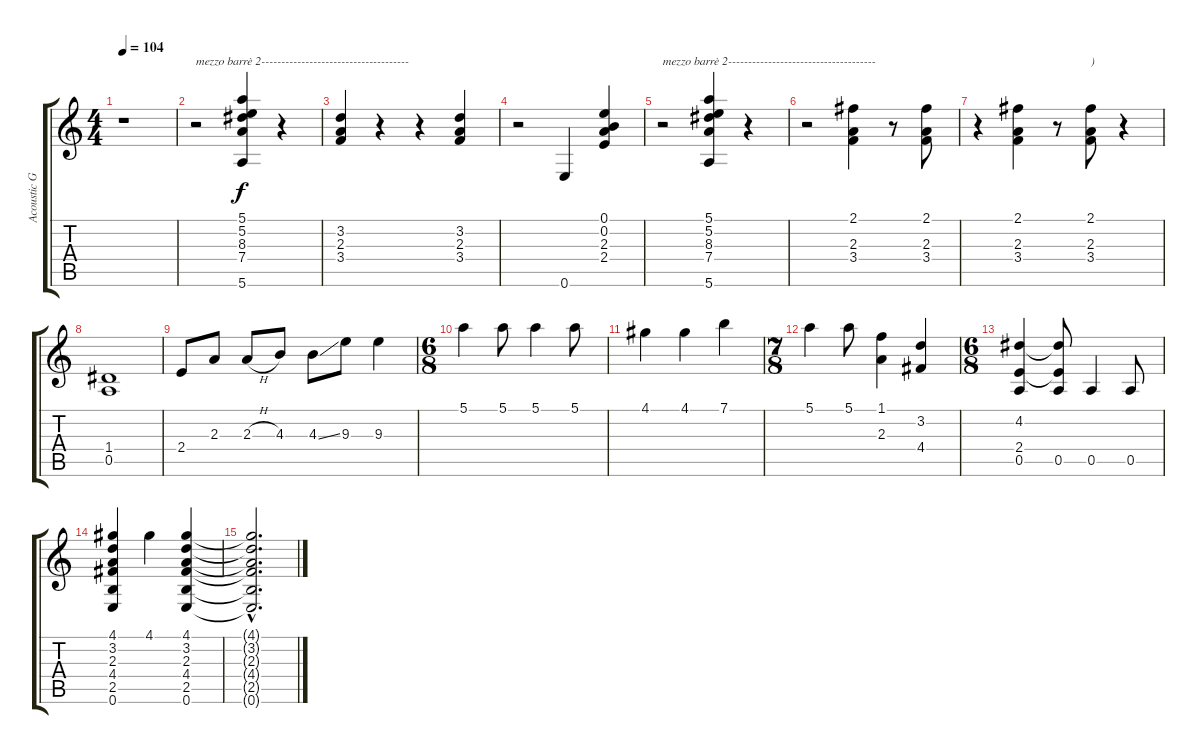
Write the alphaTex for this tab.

\track ("Acoustic Guitar" "Acoustic G") {instrument acousticguitarnylon}
\staff {score tabs}
\tuning (E4 B3 G3 D3 A2 E2) {hide}
\ts (4 4)
\tempo 104
\clef g2
\ks c
r.1{dy f} |
r.2{txt "mezzo barrè 2-------------------------------------"} (5.1 5.2 8.3 7.4 5.6).4 r.4 |
(3.2 2.3 3.4).4 r.4 r.4 (3.2 2.3 3.4).4 |
r.2 0.6.4 (0.1 0.2 2.3 2.4).4 |
r.2{txt "mezzo barrè 2-------------------------------------"} (5.1 5.2 8.3 7.4 5.6).4 r.4 |
r.2 (2.1 2.3 3.4).4 r.8 (2.1 2.3 3.4).8 |
r.4 (2.1 2.3 3.4).4 r.8 (2.1 2.3 3.4).8{txt ")"} r.4 |
(1.4 0.5).1 |
2.4.8 2.3.8 2.3{h}.8 4.3.8 4.3{ss}.8 9.3.8 9.3.4 |
\ts (6 8)
5.1.4 5.1.8 5.1.4 5.1.8 |
4.1.4 4.1.4 7.1.4 |
\ts (7 8)
5.1.4 5.1.8 (1.1 2.3).4 (3.2 4.4).4 |
\ts (6 8)
(4.2 2.4 0.5).4 (4.2{t} 2.4{t} 0.5).8 0.5.4 0.5.8 |
(4.1 3.2 2.3 4.4 2.5 0.6).4 4.1.4 (4.1 3.2 2.3 4.4 2.5 0.6).4 |
(4.1{hac t} 3.2{hac t} 2.3{hac t} 4.4{hac t} 2.5{hac t} 0.6{hac t}).2{d}
